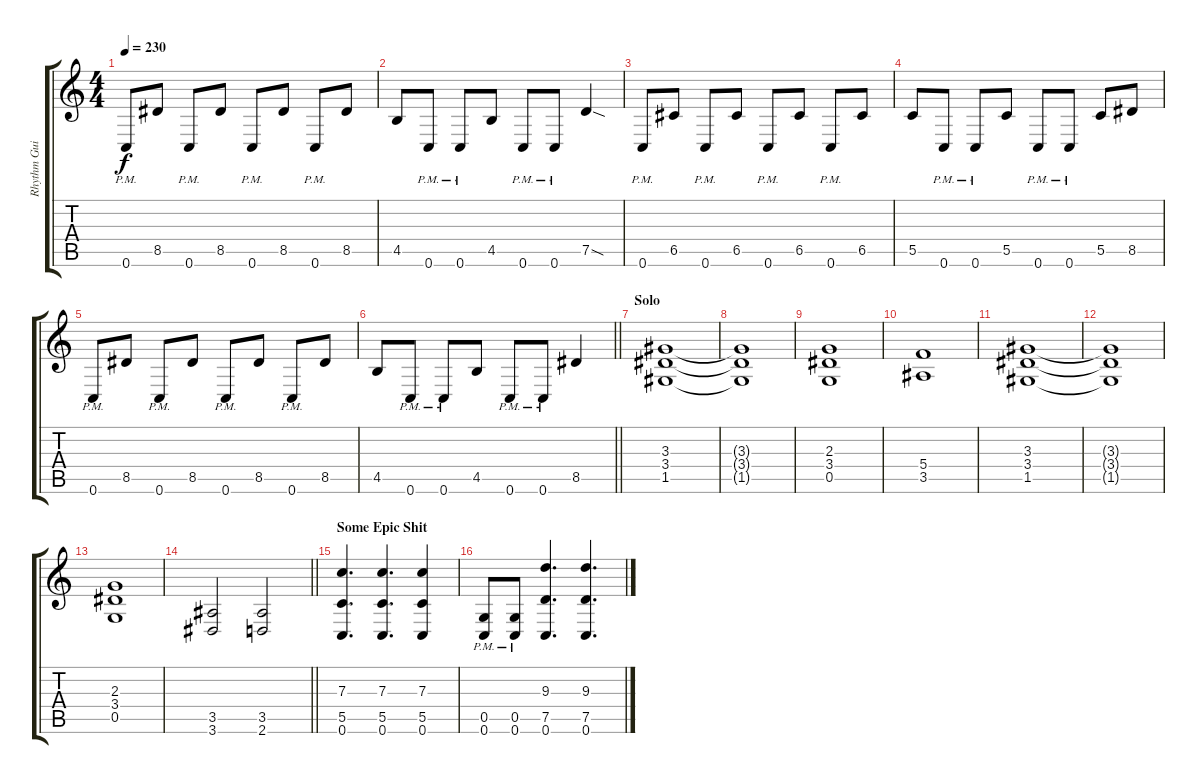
\track ("Rhythm Guitar" "Rhythm Gui") {instrument overdrivenguitar}
\staff {score tabs}
\tuning (D4 A3 F3 C3 G2 C2) {hide}
\ts (4 4)
\tempo 230
\clef g2
\ks c
0.6{pm}.8{dy f} 8.5.8 0.6{pm}.8 8.5.8 0.6{pm}.8 8.5.8 0.6{pm}.8 8.5.8 |
4.5.8 0.6{pm}.8 0.6{pm}.8 4.5.8 0.6{pm}.8 0.6{pm}.8 7.5{sod}.4 |
0.6{pm}.8 6.5.8 0.6{pm}.8 6.5.8 0.6{pm}.8 6.5.8 0.6{pm}.8 6.5.8 |
5.5.8 0.6{pm}.8 0.6{pm}.8 5.5.8 0.6{pm}.8 0.6{pm}.8 5.5.8 8.5.8 |
0.6{pm}.8 8.5.8 0.6{pm}.8 8.5.8 0.6{pm}.8 8.5.8 0.6{pm}.8 8.5.8 |
\barLineRight lightlight
4.5.8 0.6{pm}.8 0.6{pm}.8 4.5.8 0.6{pm}.8 0.6{pm}.8 8.5.4 |
\section ("" "Solo")
(3.3 3.4 1.5).1 |
(3.3{t} 3.4{t} 1.5{t}).1 |
(2.3 3.4 0.5).1 |
(5.4 3.5).1 |
(3.3 3.4 1.5).1 |
(3.3{t} 3.4{t} 1.5{t}).1 |
(2.3 3.4 0.5).1 |
\barLineRight lightlight
(3.5 3.6).2 (3.5 2.6).2 |
\section ("" "Some Epic Shit")
(7.3 5.5 0.6).4{d} (7.3 5.5 0.6).4{d} (7.3 5.5 0.6).4 |
(0.5{pm} 0.6{pm}).8 (0.5{pm} 0.6{pm}).8 (9.3 7.5 0.6).4{d} (9.3 7.5 0.6).4{d}
